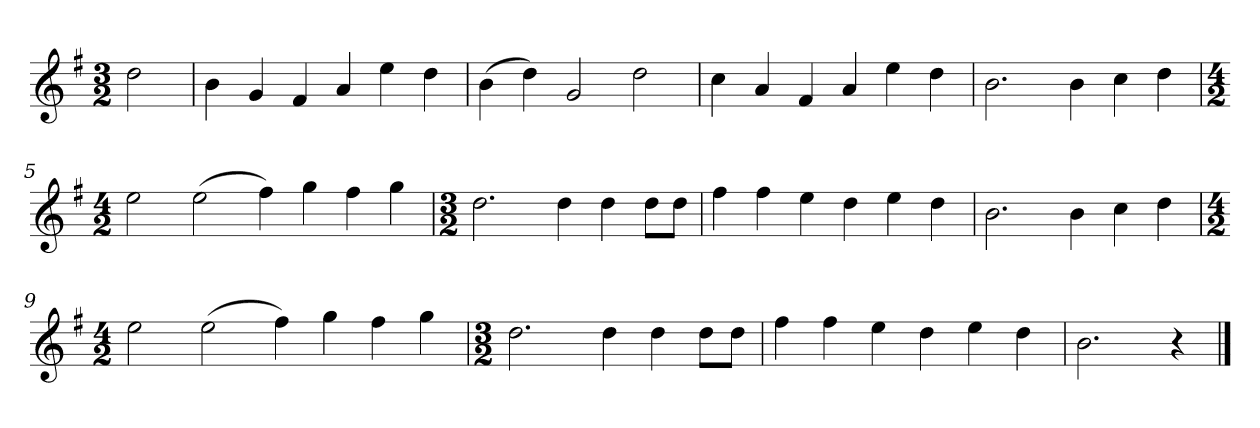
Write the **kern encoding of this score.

**kern
*part1
*staff1
*k[f#]
*M3/2
*MM120
=
2dd
=1
4b
4g
4f#
4a
4ee
4dd
=2
(4b
4dd)
2g
2dd
=3
4cc
4a
4f#
4a
4ee
4dd
=4
2.b
4b
4cc
4dd
=5
*M4/2
2ee
(2ee
4ff#)
4gg
4ff#
4gg
=6
*M3/2
2.dd
4dd
4dd
8ddL
8ddJ
=7
4ff#
4ff#
4ee
4dd
4ee
4dd
=8
2.b
4b
4cc
4dd
=9
*M4/2
2ee
(2ee
4ff#)
4gg
4ff#
4gg
=10
*M3/2
2.dd
4dd
4dd
8ddL
8ddJ
=11
4ff#
4ff#
4ee
4dd
4ee
4dd
=12
2.b
4r
==
*-
